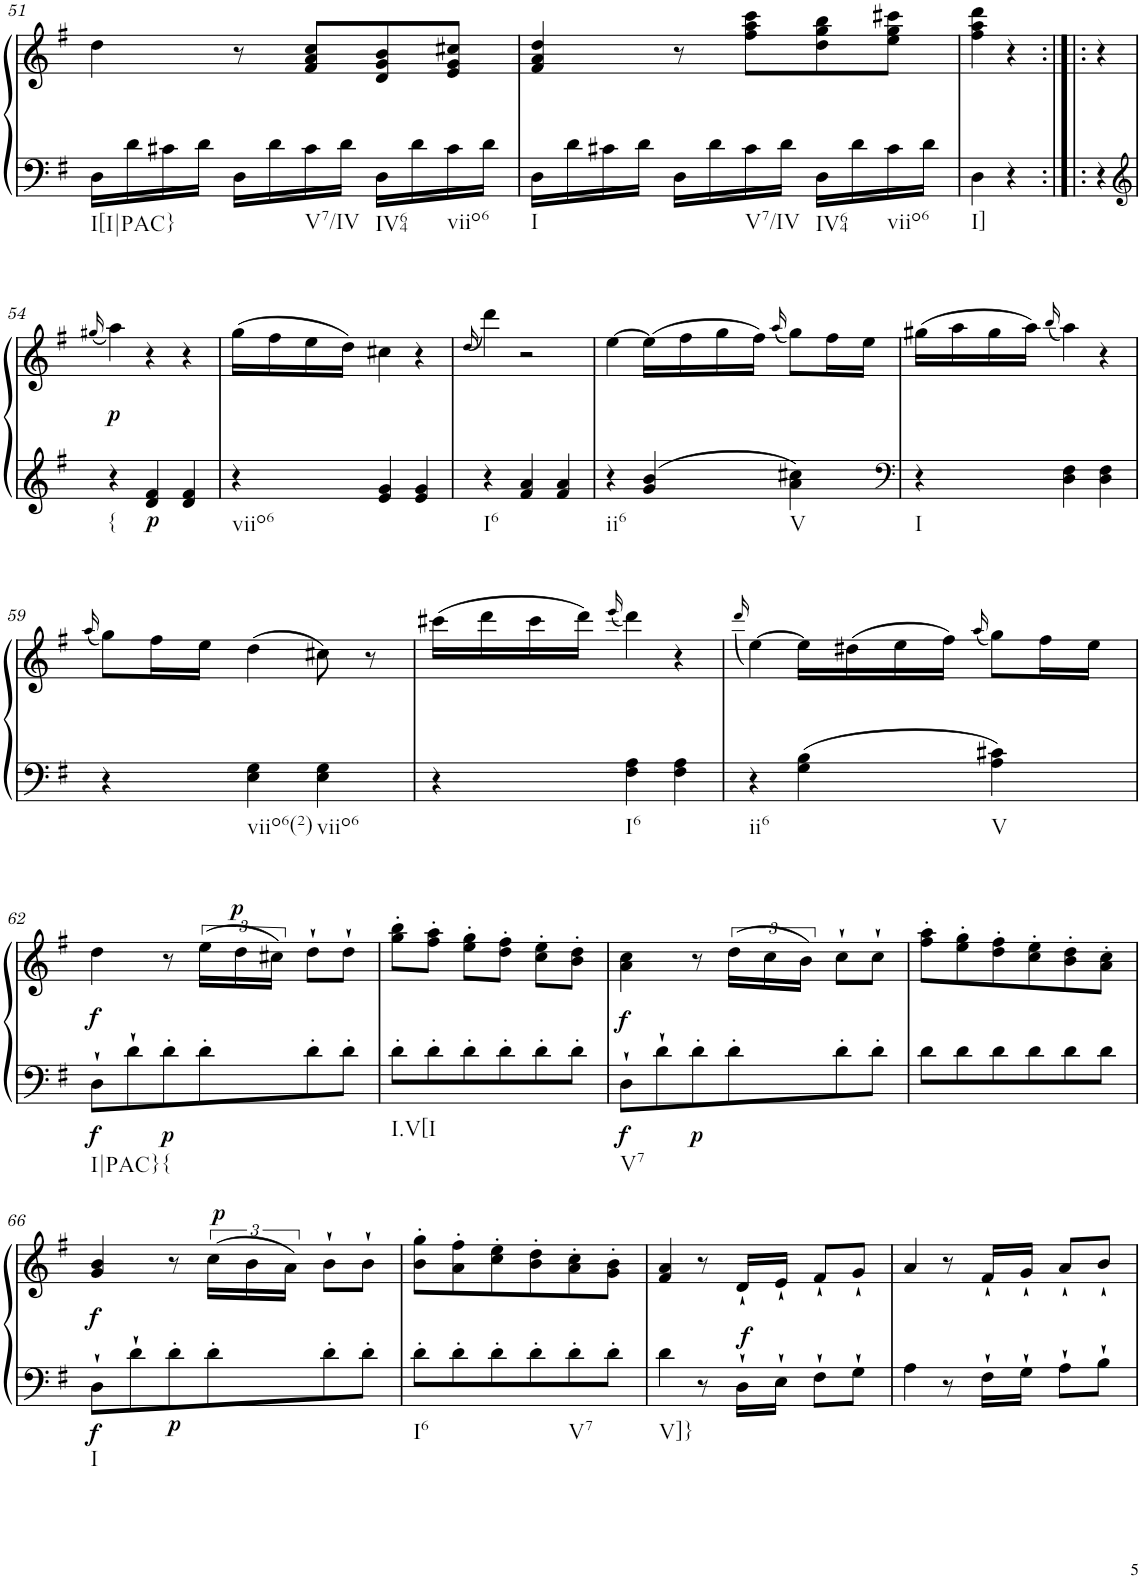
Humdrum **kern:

**kern	**kern	**dynam
*part1	*part1	*part1
*staff2	*staff1	*staff1/2
*I"Klavier linke Hand	*	*
!!LO:PB:g=z
*clefF4	*clefG2	*
*k[f#]	*k[f#]	*
*M3/4	*M3/4	*
=51	=51	=51
!LO:TX:b:t=I[I|PAC}	!	!
16D\LL	4dd\	.
16d\	.	.
16c#X\	.	.
16d\JJ	.	.
16D\LL	8r	.
16d\	.	.
!LO:TX:b:t=V7/IV	!	!
16c#\	8f#/ 8a/ 8cc/L	.
16d\JJ	.	.
!LO:TX:b:t=IV64	!	!
16D\LL	8d/ 8g/ 8b/	.
16d\	.	.
!LO:TX:b:t=viio6	!	!
16c#\	8e/ 8g/ 8cc#X/J	.
16d\JJ	.	.
=52	=52	=52
!LO:TX:b:t=I	!	!
16D\LL	4f#/ 4a/ 4dd/	.
16d\	.	.
16c#X\	.	.
16d\JJ	.	.
16D\LL	8r	.
16d\	.	.
!LO:TX:b:t=V7/IV	!	!
16c#\	8ff#\ 8aa\ 8ccc\L	.
16d\JJ	.	.
!LO:TX:b:t=IV64	!	!
16D\LL	8dd\ 8gg\ 8bb\	.
16d\	.	.
!LO:TX:b:t=viio6	!	!
16c#\	8ee\ 8gg\ 8ccc#X\J	.
16d\JJ	.	.
=53	=53	=53
!LO:TX:b:t=I]	!	!
4D\	4ff#\ 4aa\ 4ddd\	.
4r	4r	.
=53X1:|!|:	=53X1:|!|:	=53X1:|!|:
4r	4r	.
!!LO:LB:g=z
=54	=54	=54
*clefG2	*	*
.	(16qgg#X/	.
!LO:TX:b:t={	!	!
!	!	!LO:DY:b
4r	4aa\)	p
!	!	!LO:DY:b=2
4d/ 4f#/	4r	p
4d/ 4f#/	4r	.
=55	=55	=55
!LO:TX:b:t=viio6	!	!
4r	(16gg\LL	.
.	16ff#\	.
.	16ee\	.
.	16dd\JJ)	.
4e/ 4g/	4cc#X\	.
4e/ 4g/	4r	.
=56	=56	=56
.	(16qdd/	.
!LO:TX:b:t=I6	!	!
4r	4ddd\)	.
4f#/ 4a/	2r	.
4f#/ 4a/	.	.
=57	=57	=57
!LO:TX:b:t=ii6	!	!
4r	[4ee\	.
4g/ 4b/	(16ee\LL]	.
.	16ff#\	.
.	16gg\	.
.	16ff#\JJ)	.
.	(16qaa/	.
!LO:TX:b:t=V	!	!
4a\ 4cc#X\	8gg\L)	.
.	16ff#\L	.
.	16ee\JJ	.
=58	=58	=58
*clefF4	*	*
!LO:TX:b:t=I	!	!
4r	(16gg#X\LL	.
.	16aa\	.
.	16gg#\	.
.	16aa\JJ)	.
.	(16qbb/	.
4D\ 4F#\	4aa\)	.
4D\ 4F#\	4r	.
!!LO:LB:g=z
=59	=59	=59
.	(16qaa/	.
4r	8gg\L)	.
.	16ff#\L	.
.	16ee\JJ	.
!LO:TX:b:t=viio6(2)	!	!
4E\ 4G\	(4dd\	.
!LO:TX:b:t=viio6	!	!
4E\ 4G\	8cc#X\)	.
.	8r	.
=60	=60	=60
4r	(16ccc#X\LL	.
.	16ddd\	.
.	16ccc#\	.
.	16ddd\JJ)	.
.	(16qeee/	.
!LO:TX:b:t=I6	!	!
4F#\ 4A\	4ddd\)	.
4F#\ 4A\	4r	.
=61	=61	=61
.	(16qddd/	.
!LO:TX:b:t=ii6	!	!
4r	[4ee\)	.
4G\ 4B\	16ee\LL]	.
.	(16dd#X\	.
.	16ee\	.
.	16ff#\JJ)	.
.	(16qaa/	.
!LO:TX:b:t=V	!	!
4A\ 4c#X\	8gg\L)	.
.	16ff#\L	.
.	16ee\JJ	.
!!LO:LB:g=z
=62	=62	=62
!LO:TX:b:t=I|PAC}{	!	!
!	!	!LO:DY:b=2
!	!	!LO:DY:n=1:b
8D`\L	4dd\	f f
8d`\	.	.
!	!	!LO:DY:n=2:b=2
8d'\	8r	p
8d'\	(24ee\LL	.
!	!	!LO:DY:n=3:a
.	24dd\	p
.	24cc#X\JJ)	.
8d'\	8dd`\L	.
8d'\J	8dd`\J	.
=63	=63	=63
!LO:TX:b:t=I.V[I	!	!
8d'\L	8gg\' 8bb\'L	.
8d'\	8ff#\' 8aa\'J	.
8d'\	8ee\' 8gg\'L	.
8d'\	8dd\' 8ff#\'J	.
8d'\	8cc\' 8ee\'L	.
8d'\J	8b\' 8dd\'J	.
=64	=64	=64
!LO:TX:b:t=V7	!	!
!	!	!LO:DY:b=2
!	!	!LO:DY:n=1:b
8D`\L	4a\ 4cc\	f f
8d`\	.	.
!	!	!LO:DY:n=2:b=2
8d'\	8r	p
8d'\	(24dd\LL	.
.	24cc\	.
.	24b\JJ)	.
8d'\	8cc`\L	.
8d'\J	8cc`\J	.
=65	=65	=65
8d\L	8ff#\' 8aa\'L	.
8d\	8ee\' 8gg\'	.
8d\	8dd\' 8ff#\'	.
8d\	8cc\' 8ee\'	.
8d\	8b\' 8dd\'	.
8d\J	8a\' 8cc\'J	.
!!LO:LB:g=z
=66	=66	=66
!LO:TX:b:t=I	!	!
!	!	!LO:DY:b=2
!	!	!LO:DY:n=1:b
8D`\L	4g/ 4b/	f f
8d`\	.	.
!	!	!LO:DY:n=2:b=2
8d'\	8r	p
!	!	!LO:DY:n=3:a
8d'\	(24cc\LL	p
.	24b\	.
.	24a\JJ)	.
8d'\	8b`\L	.
8d'\J	8b`\J	.
=67	=67	=67
!LO:TX:b:t=I6	!	!
8d'\L	8b\' 8gg\'L	.
8d'\	8a\' 8ff#\'	.
8d'\	8cc\' 8ee\'	.
8d'\	8b\' 8dd\'	.
!LO:TX:b:t=V7	!	!
8d'\	8a\' 8cc\'	.
8d'\J	8g\' 8b\'J	.
=68	=68	=68
!LO:TX:b:t=V]}	!	!
4d\	4f#/ 4a/	.
8r	8r	.
!	!	!LO:DY:a=2
16D`\LL	16d`/LL	f
16E`\JJ	16e`/JJ	.
8F#`\L	8f#`/L	.
8G`\J	8g`/J	.
=69	=69	=69
4A\	4a/	.
8r	8r	.
16F#`\LL	16f#`/LL	.
16G`\JJ	16g`/JJ	.
8A`\L	8a`/L	.
8B`\J	8b`/J	.
=	=	=
*-	*-	*-
